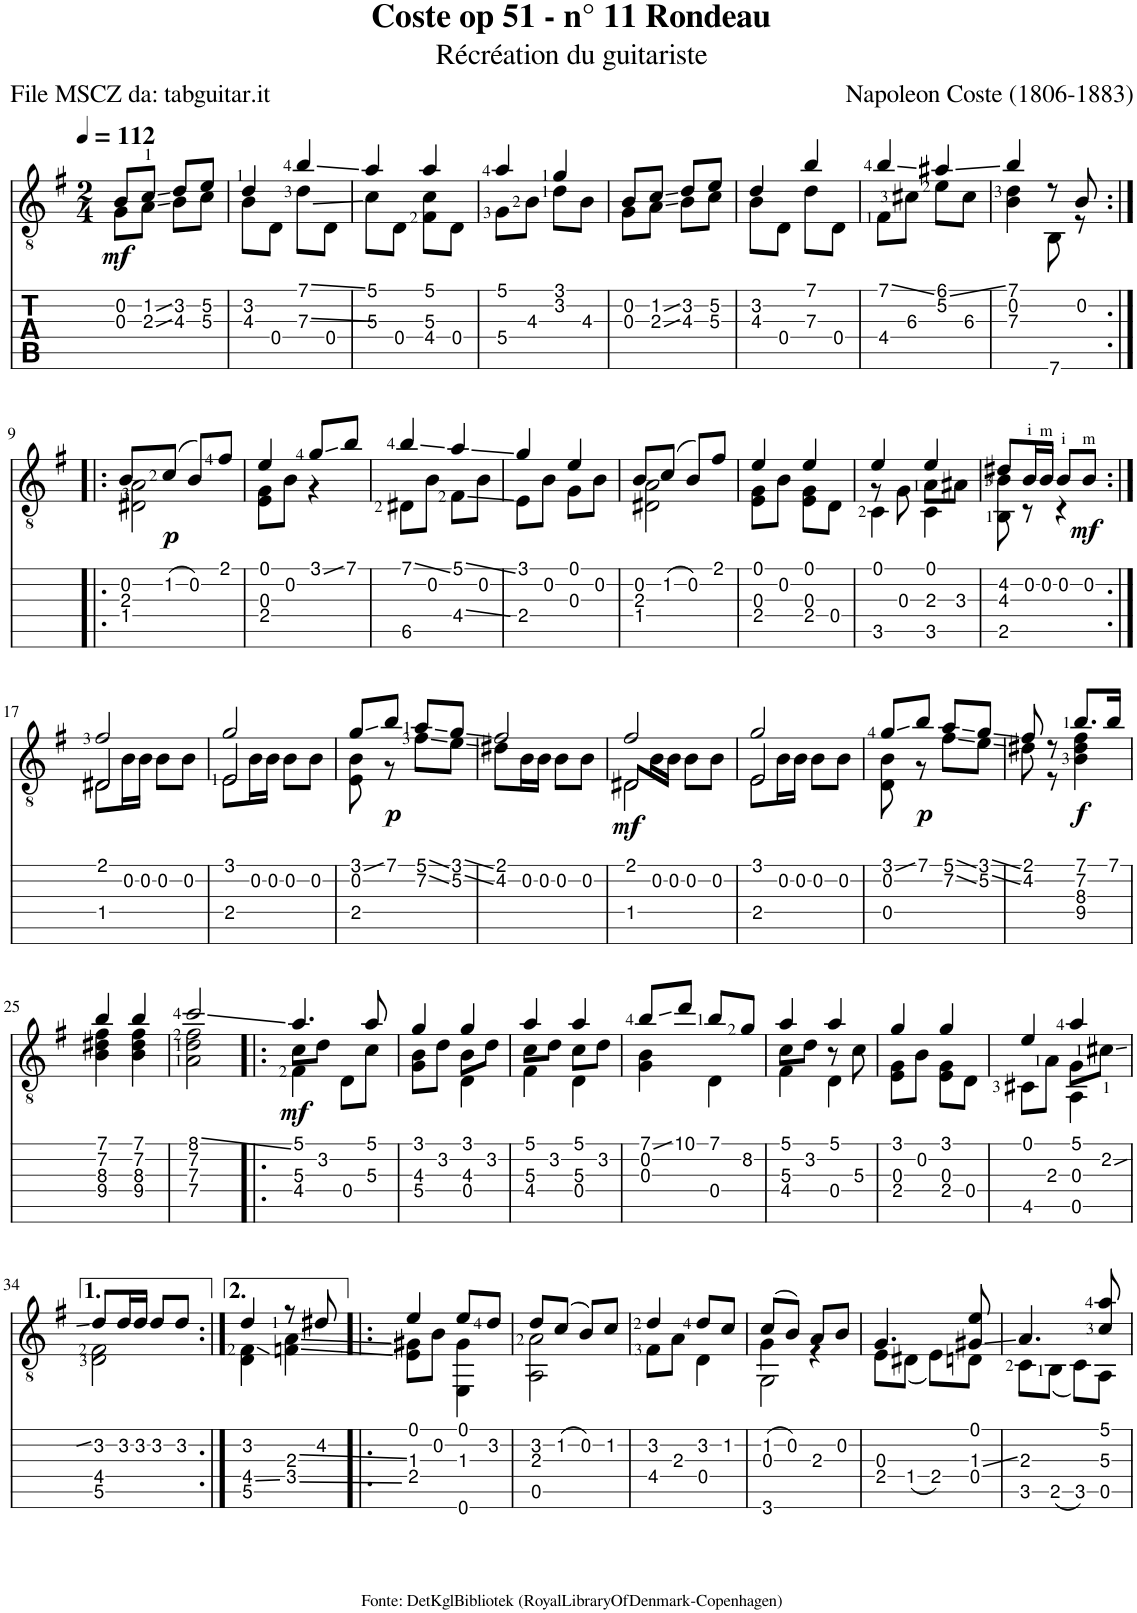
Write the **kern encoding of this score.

**kern	**kern	**dynam
*part1	*part1	*part1
*staff2	*staff1	*staff1/2
*I"Guitar	*	*
*I'Guit.	*	*
*stria6	*	*
*	*clefGv2	*
*k[f#]	*k[f#]	*
*M2/4	*M2/4	*
*MM112	*MM112	*
=1	=1	=1
*^	*^	*
!	!	!	!	!LO:DY:b
8BL	8GL	8B/L	8G\L	mf
8cJ	8AJ	8c/J	8A\J	.
8dL	8BL	8d/L	8B\L	.
8eJ	8cJ	8e/J	8c\J	.
=2	=2	=2	=2	=2
4d	8BL	4d/	8B\L	.
.	8DJ	.	8D\J	.
4b	8dL	4b/	8d\L	.
.	8DJ	.	8D\J	.
=3	=3	=3	=3	=3
4a	8cL	4a/	8c\L	.
.	8DJ	.	8D\J	.
4a	8F#\ 8c\L	4a/	8F#\ 8c\L	.
.	8DJ	.	8D\J	.
=4	=4	=4	=4	=4
4a	8GL	4a/	8G\L	.
.	8BJ	.	8B\J	.
4g	8dL	4g/	8d\L	.
.	8BJ	.	8B\J	.
=5	=5	=5	=5	=5
8BL	8GL	8B/L	8G\L	.
8cJ	8AJ	8c/J	8A\J	.
8dL	8BL	8d/L	8B\L	.
8eJ	8cJ	8e/J	8c\J	.
=6	=6	=6	=6	=6
4d	8BL	4d/	8B\L	.
.	8DJ	.	8D\J	.
4b	8dL	4b/	8d\L	.
.	8DJ	.	8D\J	.
=7	=7	=7	=7	=7
4b	8F#L	4b/	8F#\L	.
.	8c#J	.	8c#X\J	.
4a#	8eL	4a#X/	8e\L	.
.	8c#J	.	8c#\J	.
=8	=8	=8	=8	=8
4b	4d 4B	4b/	4B\ 4d\	.
8r	8BB	8r	8BB\	.
8B	8r	8B/	8r	.
!!LO:LB:g=z	!!
=9:|!|:	=9:|!|:	=9:|!|:	=9:|!|:	=9:|!|:
8BL	2D# 2A	8B/L	2D#X\ 2A\	.
!	!	!	!	!LO:DY:b
8cJ	.	(8c/J	.	p
8BL	.	8B/L)	.	.
8f#J	.	8f#/J	.	.
=10	=10	=10	=10	=10
4e	8E\ 8G\L	4e/	8E\ 8G\L	.
.	8BJ	.	8B\J	.
8gL	4r	8g/L	4r	.
8bJ	.	8b/J	.	.
=11	=11	=11	=11	=11
4b	8D#L	4b/	8D#X\L	.
.	8BJ	.	8B\J	.
4a	8F#L	4a/	8F#\L	.
.	8BJ	.	8B\J	.
=12	=12	=12	=12	=12
4g	8EL	4g/	8E\L	.
.	8BJ	.	8B\J	.
4e	8GL	4e/	8G\L	.
.	8BJ	.	8B\J	.
=13	=13	=13	=13	=13
8BL	2D# 2A	8B/L	2D#X\ 2A\	.
8cJ	.	(8c/J	.	.
8BL	.	8B/L)	.	.
8f#J	.	8f#/J	.	.
=14	=14	=14	=14	=14
4e	8E\ 8G\L	4e/	8E\ 8G\L	.
.	8BJ	.	8B\J	.
4e	8E\ 8G\L	4e/	8E\ 8G\L	.
.	8DJ	.	8D\J	.
=15	=15	=15	=15	=15
*	*^	*	*^	*
4e	8r	4C	4e/	8r	4C\	.
.	8G	.	.	8G\	.	.
4e	8AL	4C	4e/	8A\L	4C\	.
.	8A#J	.	.	8A#X\J	.	.
*	*v	*v	*	*	*	*
*	*	*	*v	*v	*
=16	=16	=16	=16	=16
8d#L	8BB 8B	8d#X/L	8BB\ 8B\	.
16BL	8r	16B/L	8r	.
16BJJ	.	16B/JJ	.	.
8BL	4r	8B/L	4r	.
!	!	!	!	!LO:DY:a=2
8BJ	.	8B/J	.	mf
!!LO:LB:g=z
=17:|!	=17:|!	=17:|!	=17:|!	=17:|!
*	*^	*	*	*
!	!	!	!	!LO:N:head=open	!
*	*	*	*	*^	*
2f#	8D#L	2D#	2f#/	8D#X\L	2D#/	.
.	16BL	.	.	16B\L	.	.
.	16BJJ	.	.	16B\JJ	.	.
.	8BL	.	.	8B\L	.	.
.	8BJ	.	.	8B\J	.	.
=18	=18	=18	=18	=18	=18	=18
!	!	!	!	!LO:N:head=open	!	!
2g	8EL	2E	2g/	8E\L	2E/	.
.	16BL	.	.	16B\L	.	.
.	16BJJ	.	.	16B\JJ	.	.
.	8BL	.	.	8B\L	.	.
.	8BJ	.	.	8B\J	.	.
*	*v	*v	*	*	*	*
*	*	*	*v	*v	*
=19	=19	=19	=19	=19
8gL	8E 8B	8g/L	8E\ 8B\	.
!	!	!	!	!LO:DY:b
8bJ	8r	8b/J	8r	p
8aL	8f#L	8a/L	8f#\L	.
8gJ	8eJ	8g/J	8e\J	.
=20	=20	=20	=20	=20
2f#	8d#L	2f#/	8d#X\L	.
.	16BL	.	16B\L	.
.	16BJJ	.	16B\JJ	.
.	8BL	.	8B\L	.
.	8BJ	.	8B\J	.
=21	=21	=21	=21	=21
*	*^	*	*	*
!	!	!	!	!LO:N:head=open	!LO:DY:a=2
*	*	*	*	*^	*
2f#	8D#L	2D#	2f#/	8D#X/L	2D#\	mf
.	16BL	.	.	16B\L	.	.
.	16BJJ	.	.	16B\JJ	.	.
.	8BL	.	.	8B\L	.	.
.	8BJ	.	.	8B\J	.	.
=22	=22	=22	=22	=22	=22	=22
!	!	!	!	!LO:N:head=open	!	!
2g	8EL	2E	2g/	8E\L	2E/	.
.	16BL	.	.	16B\L	.	.
.	16BJJ	.	.	16B\JJ	.	.
.	8BL	.	.	8B\L	.	.
.	8BJ	.	.	8B\J	.	.
*	*v	*v	*	*	*	*
*	*	*	*v	*v	*
=23	=23	=23	=23	=23
8gL	8D 8B	8g/L	8D\ 8B\	.
!	!	!	!	!LO:DY:b
8bJ	8r	8b/J	8r	p
8aL	8f#L	8a/L	8f#\L	.
8gJ	8eJ	8g/J	8e\J	.
=24	=24	=24	=24	=24
8f#	8d#	8f#/	8d#X\	.
8r	8r	8r	8r	.
!	!	!	!	!LO:DY:b
8.bL	4B 4d# 4f#	8.b/L	4B\ 4d#\ 4f#\	f
16bJk	.	16b/Jk	.	.
!!LO:LB:g=z	!!
=25	=25	=25	=25	=25
4b	4B 4d# 4f#	4b/	4B\ 4d#X\ 4f#\	.
4b	4B 4d# 4f#	4b/	4B\ 4d#\ 4f#\	.
=26	=26	=26	=26	=26
2cc	2A 2d 2f#	2cc/	2A\ 2d\ 2f#\	.
=27!|:	=27!|:	=27!|:	=27!|:	=27!|:
*	*^	*	*^	*
!	!	!	!	!	!	!LO:DY:b
4.a	8cL	4F#	4.a/	8c\L	4F#\	mf
.	8dJ	.	.	8d\J	.	.
.	8DL	4ryy	.	8D\L	4ryy	.
8a	8cJ	.	8a/	8c\J	.	.
=28	=28	=28	=28	=28	=28	=28
4g	8G\ 8B\L	4ryy	4g/	8G\ 8B\L	4ryy	.
.	8dJ	.	.	8d\J	.	.
4g	8BL	4D	4g/	8B\L	4D\	.
.	8dJ	.	.	8d\J	.	.
=29	=29	=29	=29	=29	=29	=29
4a	8cL	4F#	4a/	8c\L	4F#\	.
.	8dJ	.	.	8d\J	.	.
4a	8cL	4D	4a/	8c\L	4D\	.
.	8dJ	.	.	8d\J	.	.
*	*v	*v	*	*	*	*
*	*	*	*v	*v	*
=30	=30	=30	=30	=30
8bL	4G 4B	8b/L	4G\ 4B\	.
8ddJ	.	8dd/J	.	.
8bL	4D	8b/L	4D\	.
8gJ	.	8g/J	.	.
=31	=31	=31	=31	=31
*	*^	*	*^	*
4a	8cL	4F#	4a/	8c\L	4F#\	.
.	8dJ	.	.	8d\J	.	.
4a	8r	4D	4a/	8r	4D\	.
.	8c	.	.	8c\	.	.
*	*v	*v	*	*	*	*
*	*	*	*v	*v	*
=32	=32	=32	=32	=32
4g	8E\ 8G\L	4g/	8E\ 8G\L	.
.	8BJ	.	8B\J	.
4g	8E\ 8G\L	4g/	8E\ 8G\L	.
.	8DJ	.	8D\J	.
=33	=33	=33	=33	=33
*	*^	*	*^	*
4e	8C#L	4ryy	4e/	8C#X\L	4ryy	.
.	8AJ	.	.	8A\J	.	.
4a	8GL	4AA	4a/	8G\L	4AA\	.
.	8c#J	.	.	8c#X\J	.	.
*	*v	*v	*	*	*	*
*	*	*	*v	*v	*
!!LO:LB:g=z
=34	=34	=34	=34	=34
8dL	2D 2F#	8d/L	2D\ 2F#\	.
16dL	.	16d/L	.	.
16dJJ	.	16d/JJ	.	.
8dL	.	8d/L	.	.
8dJ	.	8d/J	.	.
=35:|!	=35:|!	=35:|!	=35:|!	=35:|!
4d	4D 4F#	4d/	4D\ 4F#\	.
8r	4F 4A	8r	4Fn\ 4A\	.
8d#	.	8d#X/	.	.
=36!|:	=36!|:	=36!|:	=36!|:	=36!|:
4e	8E\ 8G#\L	4e/	8E\ 8G#X\L	.
.	8BJ	.	8B\J	.
8eL	4EE 4G#	8e/L	4EE\ 4G#\	.
8dJ	.	8d/J	.	.
=37	=37	=37	=37	=37
8dL	2AA 2A	8d/L	2AA\ 2A\	.
8cJ	.	(8c/J	.	.
8BL	.	8B/L)	.	.
8cJ	.	8c/J	.	.
=38	=38	=38	=38	=38
4d	8F#L	4d/	8F#\L	.
.	8AJ	.	8A\J	.
8dL	4D	8d/L	4D\	.
8cJ	.	8c/J	.	.
=39	=39	=39	=39	=39
*	*^	*	*^	*
8cL	4G	2GG	(8c/L	4G\	2GG\	.
8BJ	.	.	8B/J)	.	.	.
8AL	4r	.	8A/L	4r	.	.
8BJ	.	.	8B/J	.	.	.
*	*v	*v	*	*	*	*
*	*	*	*v	*v	*
=40	=40	=40	=40	=40
4.G	8EL	4.G/	8E\L	.
.	8D#J	.	(8D#X\J	.
.	8EL	.	8E\L)	.
8G# 8e	8DJ	8G#X/ 8e/	8Dn\J	.
=41	=41	=41	=41	=41
4.A	8CL	4.A/	8C\L	.
.	8BBJ	.	(8BB\J	.
.	8CL	.	8C\L)	.
8c 8a	8AAJ	8c/ 8a/	8AA\J	.
*v	*v	*	*	*
*	*v	*v	*
=	=	=
*-	*-	*-
